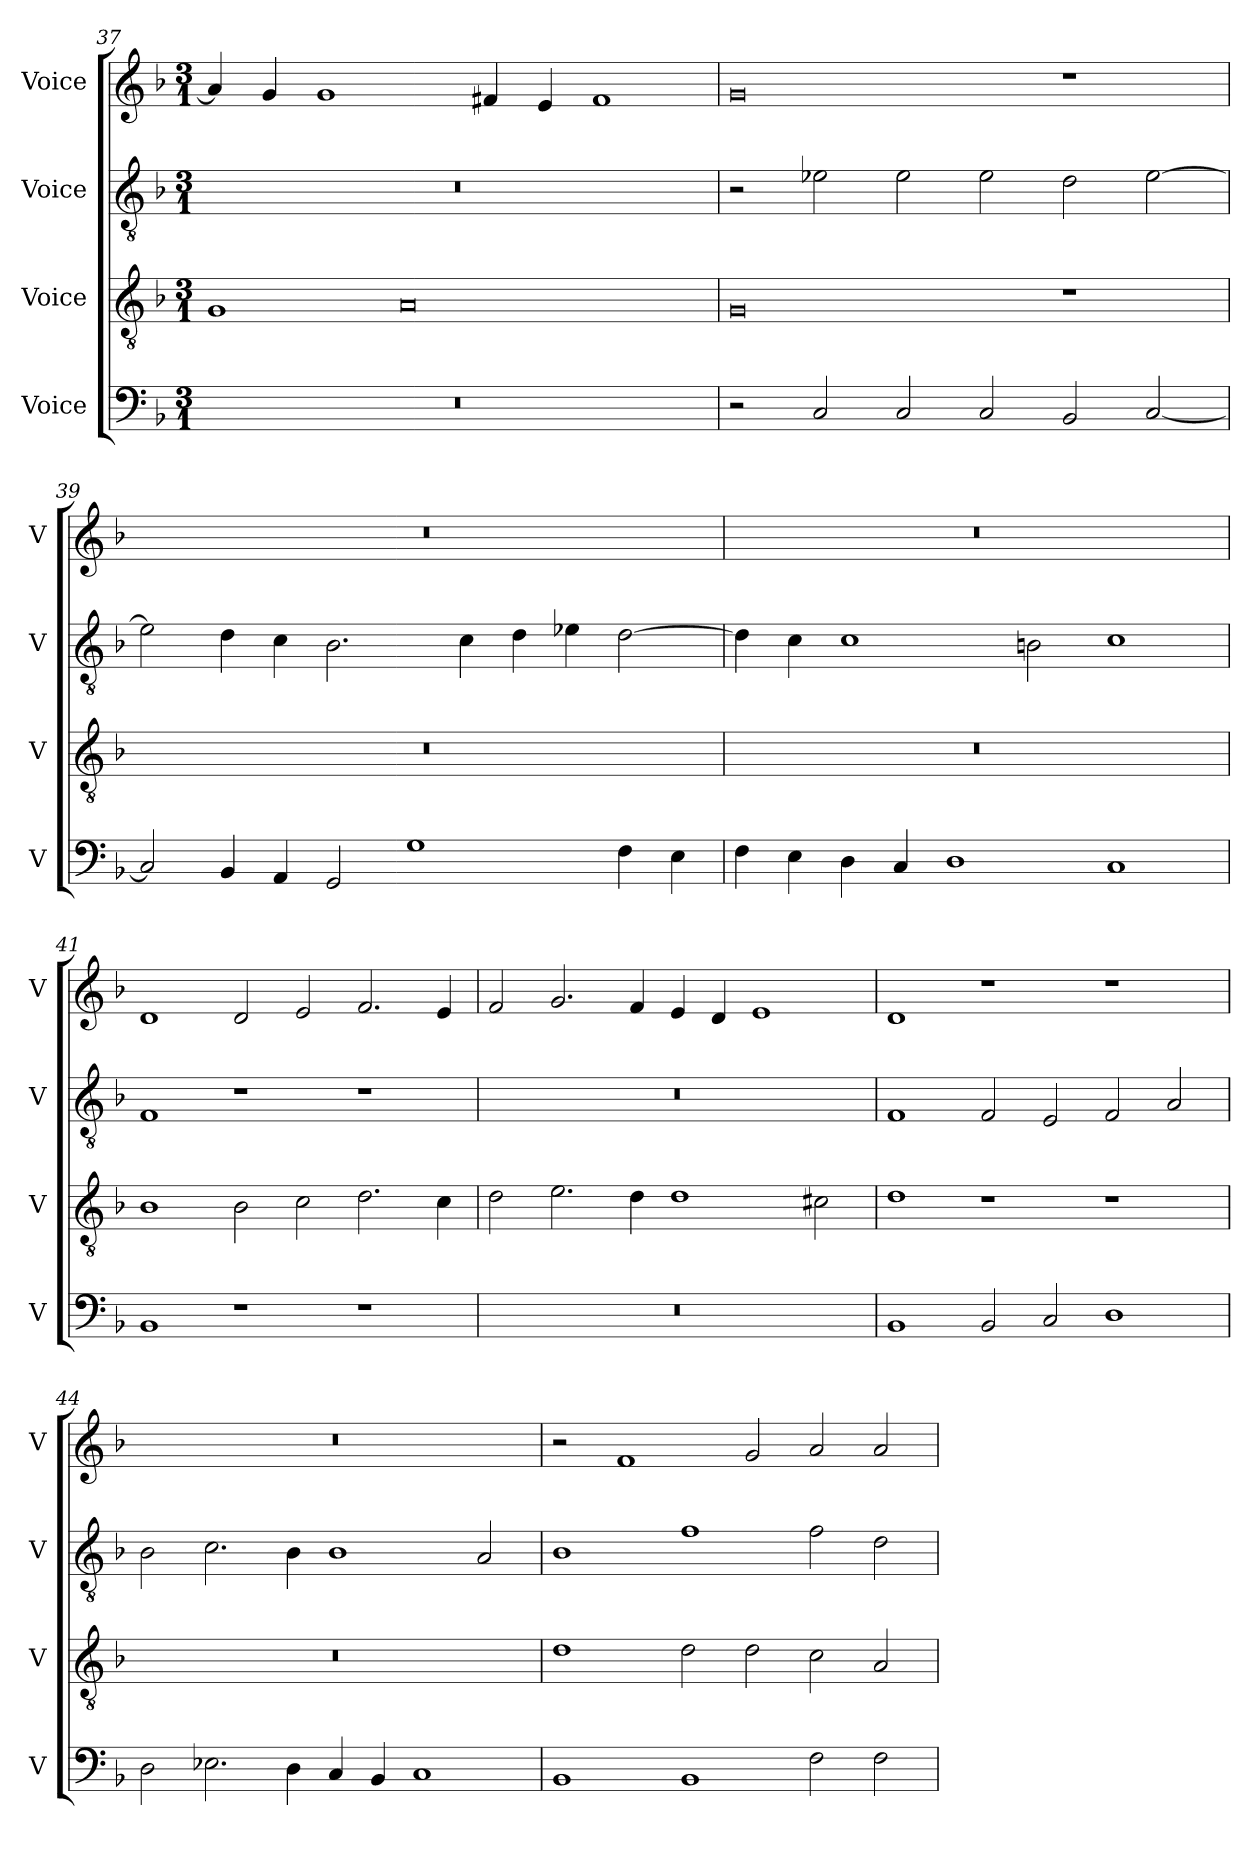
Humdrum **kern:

**kern	**kern	**kern	**kern
*part4	*part3	*part2	*part1
*staff4	*staff3	*staff2	*staff1
*I"Voice	*I"Voice	*I"Voice	*I"Voice
*I'V	*I'V	*I'V	*I'V
!!LO:LB:g=z
*clefF4	*clefGv2	*clefGv2	*clefG2
*k[b-]	*k[b-]	*k[b-]	*k[b-]
*M3/1	*M3/1	*M3/1	*M3/1
=37	=37	=37	=37
0.r	1G	0.r	4a/]
.	.	.	4g/
.	.	.	1g
.	0A	.	.
.	.	.	4f#X/
.	.	.	4e/
.	.	.	1f#
=38	=38	=38	=38
2r	0G	2r	0g
2C/	.	2e-X\	.
2C/	.	2e-\	.
2C/	.	2e-\	.
2BB-/	1r	2d\	1r
[2C/	.	[2e-\	.
!!LO:PB:g=z
=39	=39	=39	=39
2C/]	0.r	2e-\]	0.r
4BB-/	.	4d\	.
4AA/	.	4c\	.
2GG/	.	2.B-\	.
1G	.	.	.
.	.	4c\	.
.	.	4d\	.
.	.	4e-X\	.
4F\	.	[2d\	.
4E\	.	.	.
=40	=40	=40	=40
4F\	0.r	4d\]	0.r
4E\	.	4c\	.
4D\	.	1c	.
4C/	.	.	.
1D	.	.	.
.	.	2Bn\	.
1C	.	1c	.
!!LO:LB:g=z
=41	=41	=41	=41
1BB-	1B-	1F	1d
1r	2B-\	1r	2d/
.	2c\	.	2e/
1r	2.d\	1r	2.f/
.	4c\	.	4e/
=42	=42	=42	=42
0.r	2d\	0.r	2f/
.	2.e\	.	2.g/
.	4d\	.	4f/
.	1d	.	4e/
.	.	.	4d/
.	.	.	1e
.	2c#X\	.	.
=43	=43	=43	=43
1BB-	1d	1F	1d
2BB-/	1r	2F/	1r
2C/	.	2E/	.
1D	1r	2F/	1r
.	.	2A/	.
!!LO:LB:g=z
=44	=44	=44	=44
2D\	0.r	2B-\	0.r
2.E-X\	.	2.c\	.
4D\	.	4B-\	.
4C/	.	1B-	.
4BB-/	.	.	.
1C	.	.	.
.	.	2A/	.
=45	=45	=45	=45
1BB-	1d	1B-	2r
.	.	.	1f
1BB-	2d\	1f	.
.	2d\	.	2g/
2F\	2c\	2f\	2a/
2F\	2A/	2d\	2a/
=	=	=	=
*-	*-	*-	*-
